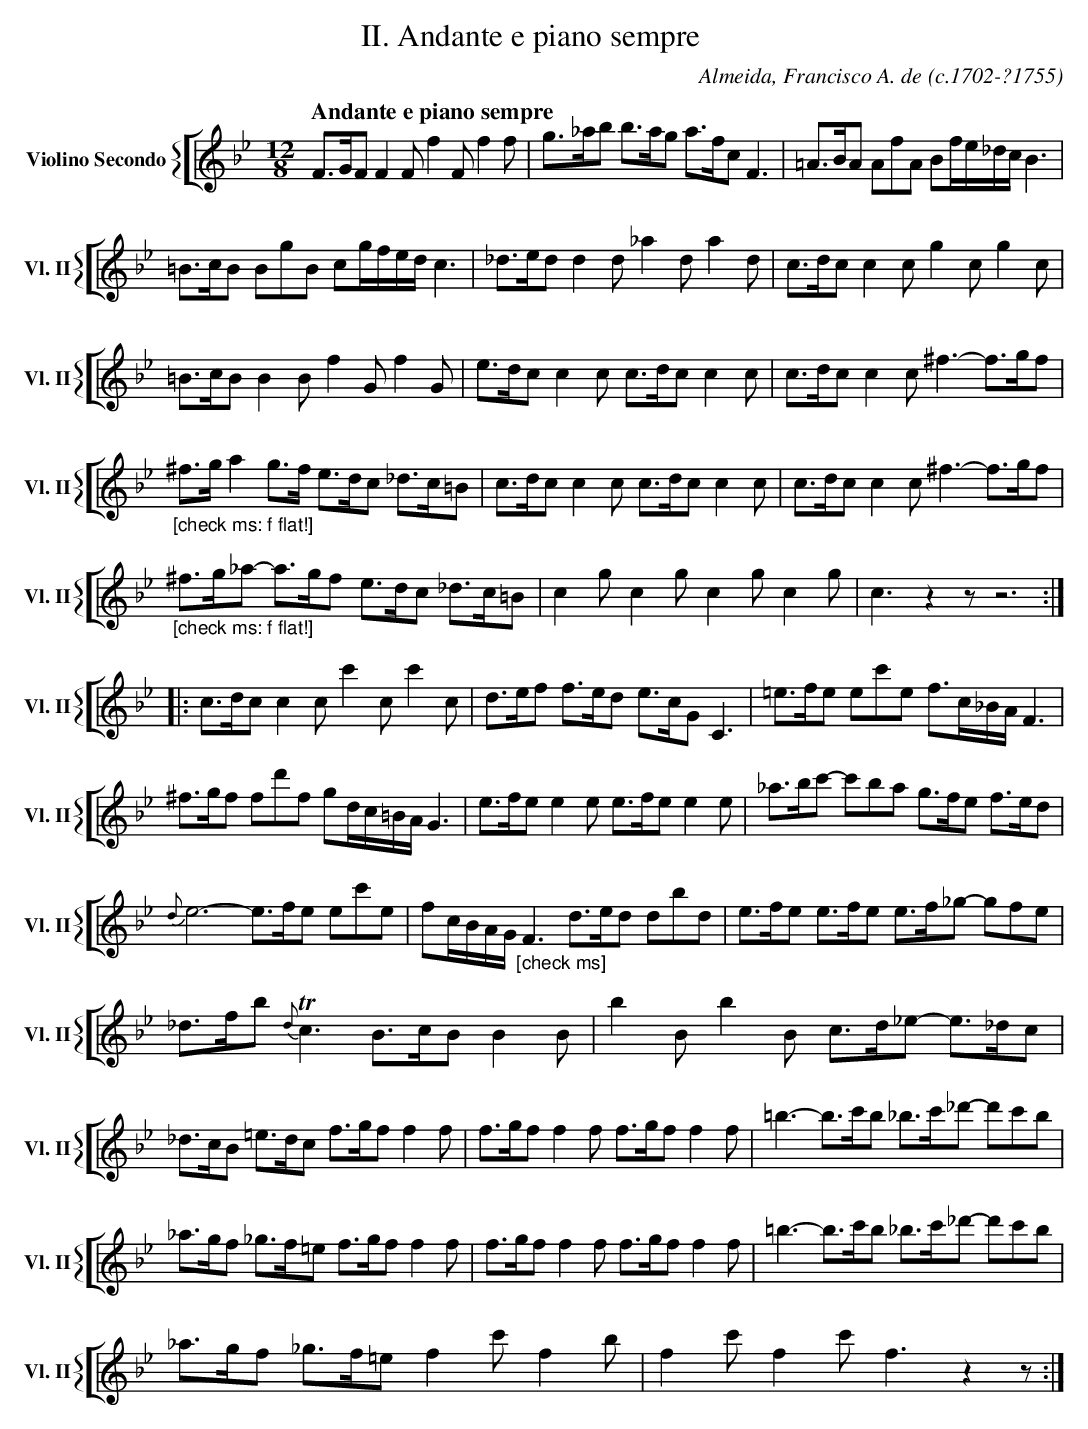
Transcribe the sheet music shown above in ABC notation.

X:1
T:II. Andante e piano sempre
C:Almeida, Francisco A. de (c.1702-?1755)
M:12/8
L:1/8
K:Bb
V: 6 clef=treble name="Violino Secondo" sname="Vl. II"
%%staves [{ 6 }]
[Q:"Andante e piano sempre"] F>GF F2F f2F f2f| g>_ab b>ag a>fc F3| =A>BA AfA Bf/e/_d/c/ B3| \
   =B>cB BgB cg/f/e/d/ c3 | _d>ed d2d_a2da2d | c>dc c2cg2cg2c| =B>cB B2Bf2Gf2G| \
   e>dc c2c c>dc c2 c | c>dc c2 c ^f3-f>gf | "_[check ms: f flat!]" ^f>g a2 g>f e>dc _d>c=B| c>dcc2c c>dcc2c | c>dc c2 c ^f3-f>gf | \
   "_[check ms: f flat!]" ^f>g_a- a>gf e>dc _d>c=B | c2gc2gc2gc2g|c3z2z z6 :: c>dc c2c c'2cc'2c | d>ef f>ed \
   e>cG C3 | =e>fe ec'e f3/2c/_B/A/ F3 | ^f>gf fd'f gd/c/=B/A/ G3 | e>fe e2e e>fe e2e | \
   _a>bc'- c'ba g>fe f>ed | {d}e6- e>fe ec'e |  fc/B/A/G/ "_[check ms]" F3 d>ed dbd| e>fe e>fe e>f_g- gfe | \
   _d>fb {d}!trill!c3 B>cB B2B | \
   b2B b2B c>d_e- e>_dc |_d>cB =e>dc f>gf f2f | f>gf f2f f>gf f2f | =b3-b>c'b _b>c'_d'- d'c'b | \
   _a>gf _g>f=e f>gf f2f | f>gf f2f f>gf f2f | \
   =b3-b>c'b _b>c'_d'- d'c'b | _a>gf _g>f=e f2c' f2b | f2c' f2c' f3 z2z :|\
